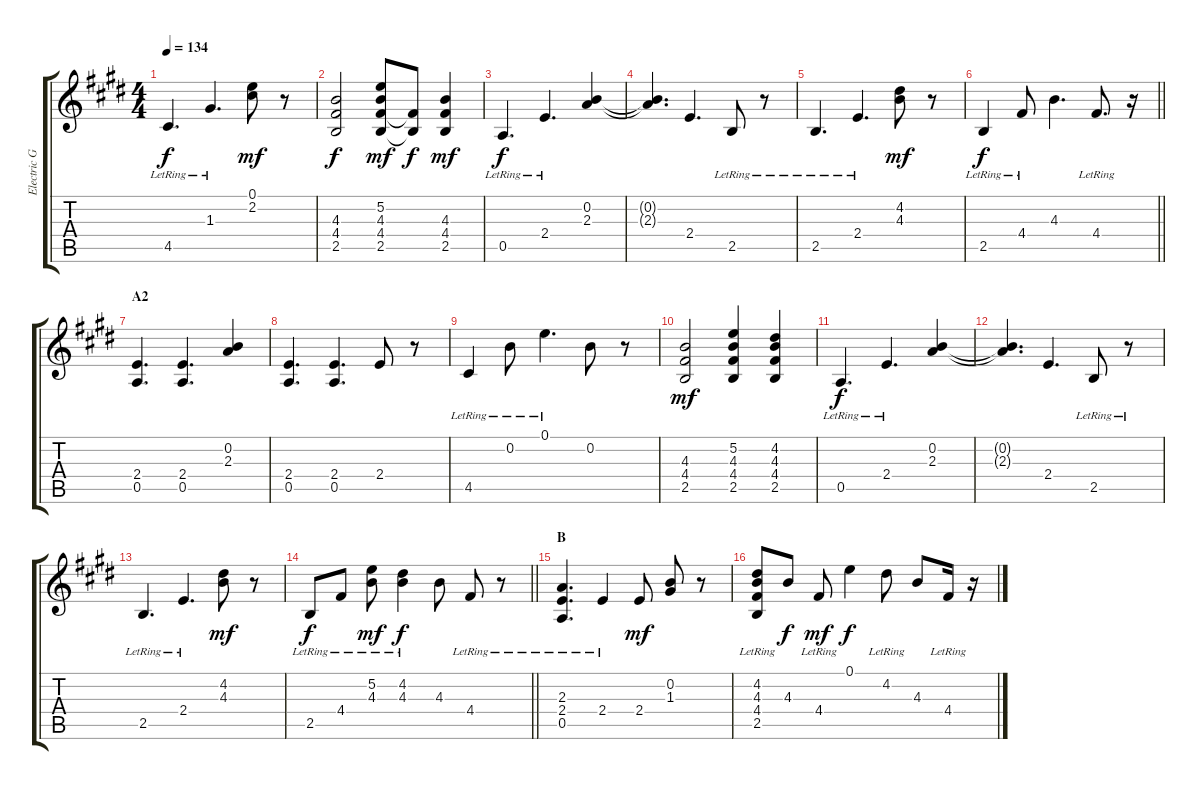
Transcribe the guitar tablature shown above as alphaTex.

\track ("Electric Guitar" "Electric G") {instrument distortionguitar}
\staff {score tabs}
\tuning (E4 B3 G3 D3 A2 E2) {hide}
\ts (4 4)
\tempo 134
\clef g2
\ks e
4.5{lr}.4{d dy f} 1.3{lr}.4{d} (0.1 2.2).8{dy mf} r.8 |
(4.3 4.4 2.5).2{dy f} (5.2 4.3 4.4 2.5).8{dy mf} (4.4{t} 2.5{t}).8{dy f} (4.3 4.4 2.5).4{dy mf} |
0.5{lr}.4{d dy f} 2.4{lr}.4{d} (0.2 2.3).4 |
(0.2{t} 2.3{t}).4{d} 2.4.4{d} 2.5{lr}.8 r.8 |
2.5{lr}.4{d} 2.4{lr}.4{d} (4.2 4.3).8{dy mf} r.8 |
\barLineRight lightlight
2.5{lr}.4{dy f} 4.4{lr}.8 4.3.4{d} 4.4{lr}.8{d} r.16 |
\section ("" "A2")
(2.4 0.5).4{d} (2.4 0.5).4{d} (0.2 2.3).4 |
(2.4 0.5).4{d} (2.4 0.5).4{d} 2.4.8 r.8 |
4.5{lr}.4 0.2{lr}.8 0.1{lr}.4{d} 0.2.8 r.8 |
(4.3 4.4 2.5).2{dy mf} (5.2 4.3 4.4 2.5).4 (4.2 4.3 4.4 2.5).4 |
0.5{lr}.4{d dy f} 2.4{lr}.4{d} (0.2 2.3).4 |
(0.2{t} 2.3{t}).4{d} 2.4.4{d} 2.5{lr}.8 r.8 |
2.5{lr}.4{d} 2.4{lr}.4{d} (4.2 4.3).8{dy mf} r.8 |
\barLineRight lightlight
2.5{lr}.8{dy f} 4.4{lr}.8 (5.2 4.3{lr}).8{dy mf} (4.2 4.3{lr}).4{dy f} 4.3.8 4.4{lr}.8 r.8 |
\section ("" "B")
(2.3{lr} 2.4{lr} 0.5{lr}).4{d} 2.4{lr}.4 2.4.8{dy mf} (0.2 1.3).8 r.8 |
(4.2 4.3 4.4{lr} 2.5{lr}).8 4.3.8{dy f} 4.4{lr}.8{dy mf} 0.1.4{dy f} 4.2{lr}.8 4.3.8 4.4{lr}.16 r.16
